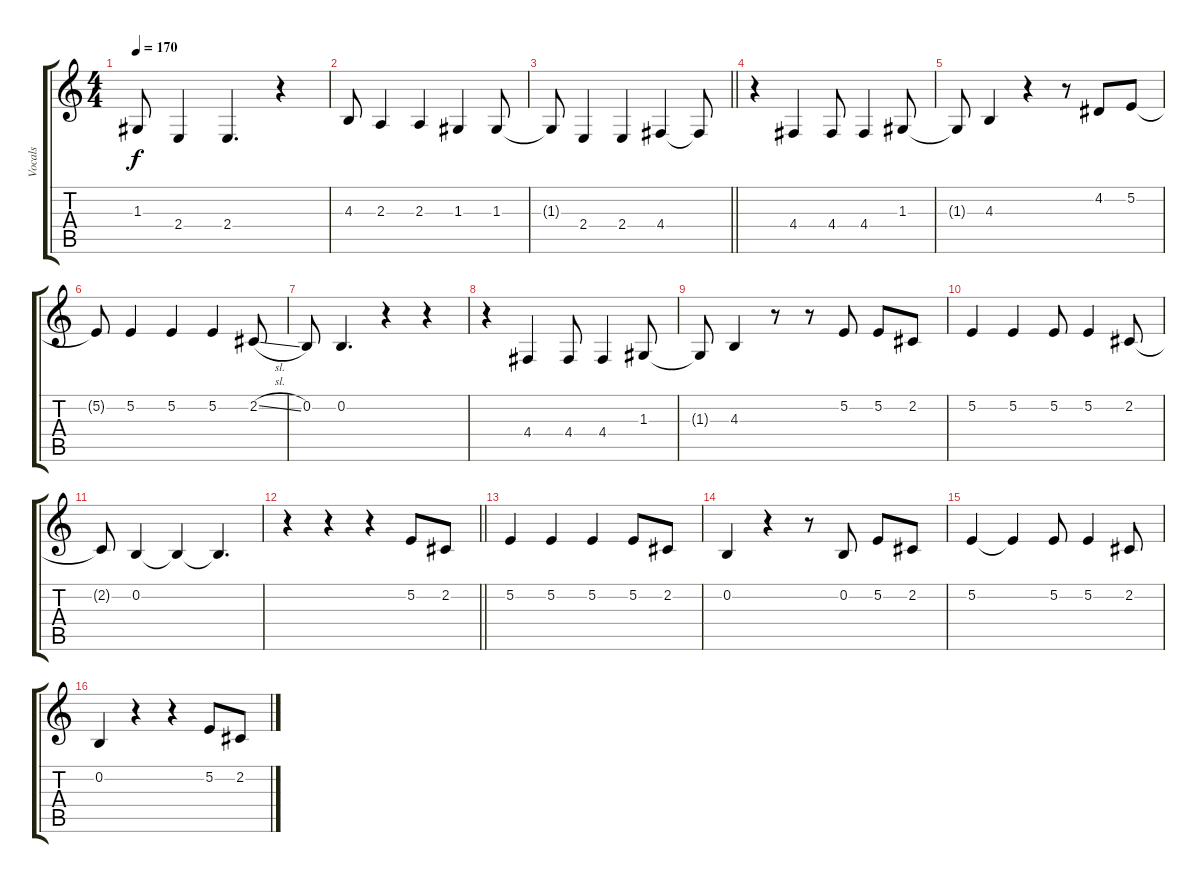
\track ("Vocals" "Vocals") {instrument clarinet}
\staff {score tabs}
\tuning (E4 B3 G3 D3 A2 E2) {hide}
\ts (4 4)
\tempo 170
\clef g2
\ks c
1.3{t}.8{dy f} 2.4.4 2.4.4{d} r.4 |
4.3.8 2.3.4 2.3.4 1.3.4 1.3.8 |
\barLineRight lightlight
1.3{t}.8 2.4.4 2.4.4 4.4.4 4.4{t}.8 |
r.4 4.4.4 4.4.8 4.4.4 1.3.8 |
1.3{t}.8 4.3.4 r.4 r.8 4.2.8 5.2.8 |
5.2{t}.8 5.2.4 5.2.4 5.2.4 2.2{sl}.8 |
0.2.8 0.2.4{d} r.4 r.4 |
r.4 4.4.4 4.4.8 4.4.4 1.3.8 |
1.3{t}.8 4.3.4 r.8 r.8 5.2.8 5.2.8 2.2.8 |
5.2.4 5.2.4 5.2.8 5.2.4 2.2.8 |
2.2{t}.8 0.2.4 0.2{t}.4 0.2{t}.4{d} |
\barLineRight lightlight
r.4 r.4 r.4 5.2.8 2.2.8 |
5.2.4 5.2.4 5.2.4 5.2.8 2.2.8 |
0.2.4 r.4 r.8 0.2.8 5.2.8 2.2.8 |
5.2.4 5.2{t}.4 5.2.8 5.2.4 2.2.8 |
0.2.4 r.4 r.4 5.2.8 2.2.8
